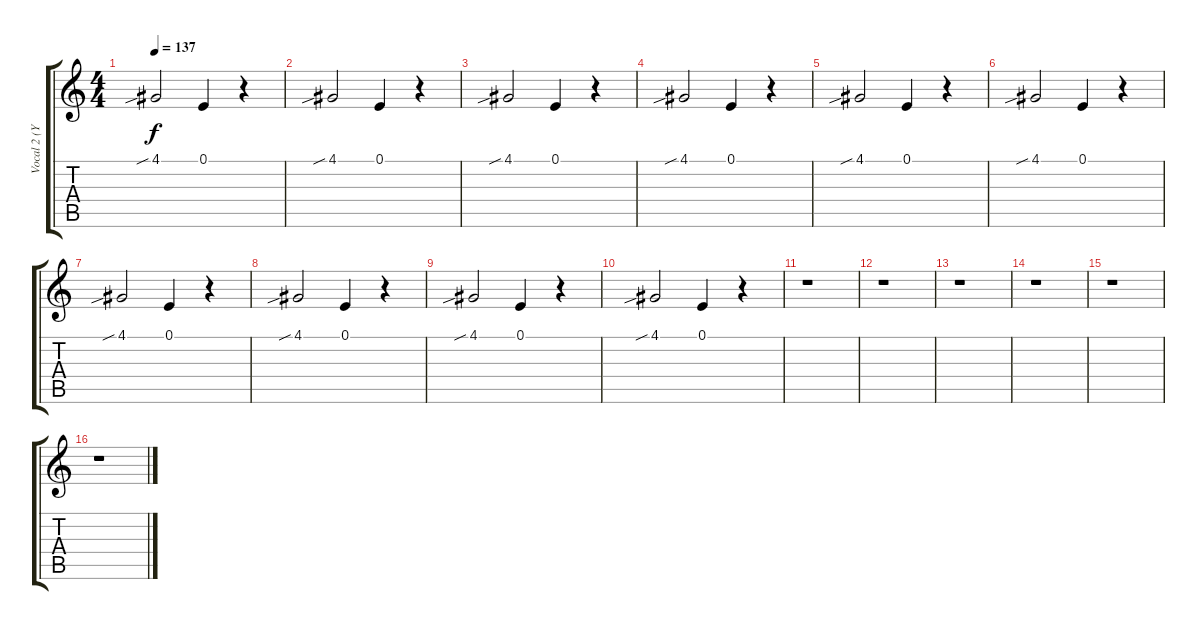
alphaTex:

\track ("Vocal 2 (Yamada)" "Vocal 2 (Y") {instrument piccolo}
\staff {score tabs}
\tuning (E4 B3 G3 D3 A2 E2) {hide}
\ts (4 4)
\tempo 137
\clef g2
\ks c
4.1{sib}.2{dy f} 0.1.4 r.4 |
4.1{sib}.2 0.1.4 r.4 |
4.1{sib}.2 0.1.4 r.4 |
4.1{sib}.2 0.1.4 r.4 |
4.1{sib}.2 0.1.4 r.4 |
4.1{sib}.2 0.1.4 r.4 |
4.1{sib}.2 0.1.4 r.4 |
4.1{sib}.2 0.1.4 r.4 |
4.1{sib}.2 0.1.4 r.4 |
4.1{sib}.2 0.1.4 r.4 |
r.1 |
r.1 |
r.1 |
r.1 |
r.1 |
r.1
